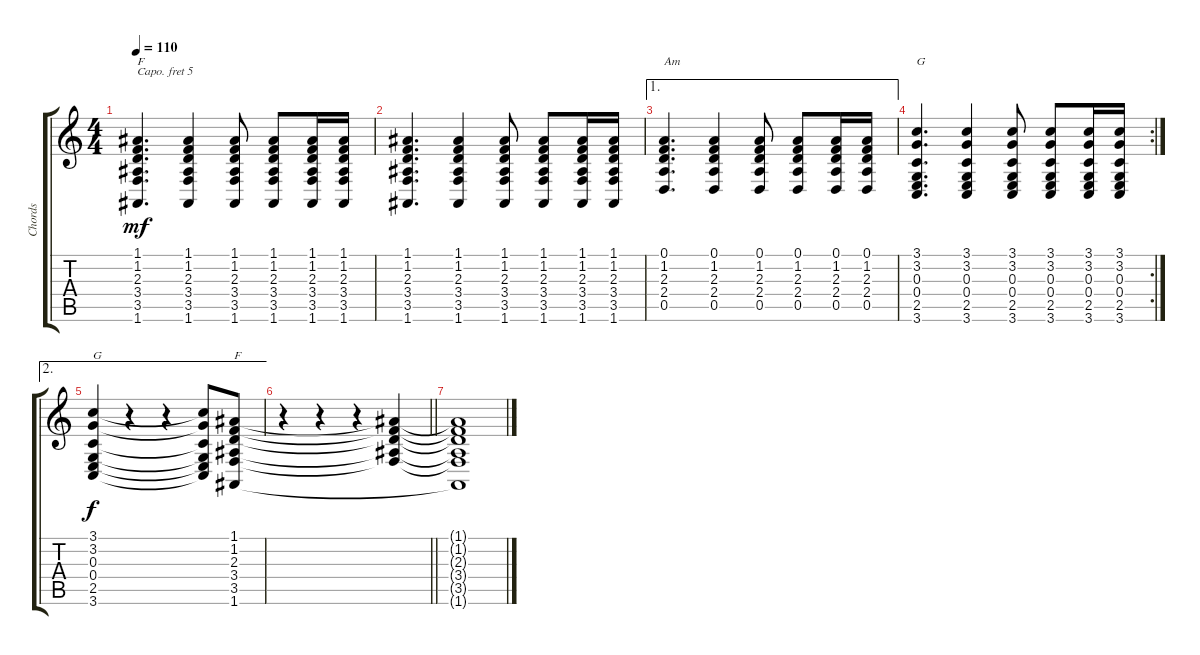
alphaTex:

\track ("Chords" "Chords") {instrument acousticgrandpiano}
\staff {score tabs}
\capo 5
\tuning (E4 B3 G3 D3 A2 E2) {hide}
\ts (4 4)
\tempo 110
\clef g2
\ks c
(1.1 1.2 2.3 3.4 3.5 1.6).4{d txt "F" dy mf} (1.1 1.2 2.3 3.4 3.5 1.6).4 (1.1 1.2 2.3 3.4 3.5 1.6).8 (1.1 1.2 2.3 3.4 3.5 1.6).8 (1.1 1.2 2.3 3.4 3.5 1.6).16 (1.1 1.2 2.3 3.4 3.5 1.6).16 |
(1.1 1.2 2.3 3.4 3.5 1.6).4{d} (1.1 1.2 2.3 3.4 3.5 1.6).4 (1.1 1.2 2.3 3.4 3.5 1.6).8 (1.1 1.2 2.3 3.4 3.5 1.6).8 (1.1 1.2 2.3 3.4 3.5 1.6).16 (1.1 1.2 2.3 3.4 3.5 1.6).16 |
\ae 1
(0.1 1.2 2.3 2.4 0.5).4{d txt "Am"} (0.1 1.2 2.3 2.4 0.5).4 (0.1 1.2 2.3 2.4 0.5).8 (0.1 1.2 2.3 2.4 0.5).8 (0.1 1.2 2.3 2.4 0.5).16 (0.1 1.2 2.3 2.4 0.5).16 |
\rc 2
(3.1 3.2 0.3 0.4 2.5 3.6).4{d txt "G"} (3.1 3.2 0.3 0.4 2.5 3.6).4 (3.1 3.2 0.3 0.4 2.5 3.6).8 (3.1 3.2 0.3 0.4 2.5 3.6).8 (3.1 3.2 0.3 0.4 2.5 3.6).16 (3.1 3.2 0.3 0.4 2.5 3.6).16 |
\ae 2
(3.1 3.2 0.3 0.4 2.5 3.6).4{txt "G" dy f} r.4 r.4 (3.1{t} 3.2{t} 0.3{t} 0.4{t} 2.5{t} 3.6{t}).8 (1.1 1.2 2.3 3.4 3.5 1.6).8{txt "F"} |
\barLineRight lightlight
r.4 r.4 r.4 (1.1{t} 1.2{t} 2.3{t} 3.4{t} 3.5{t}).4 |
(1.1{t} 1.2{t} 2.3{t} 3.4{t} 3.5{t} 1.6{t}).1
